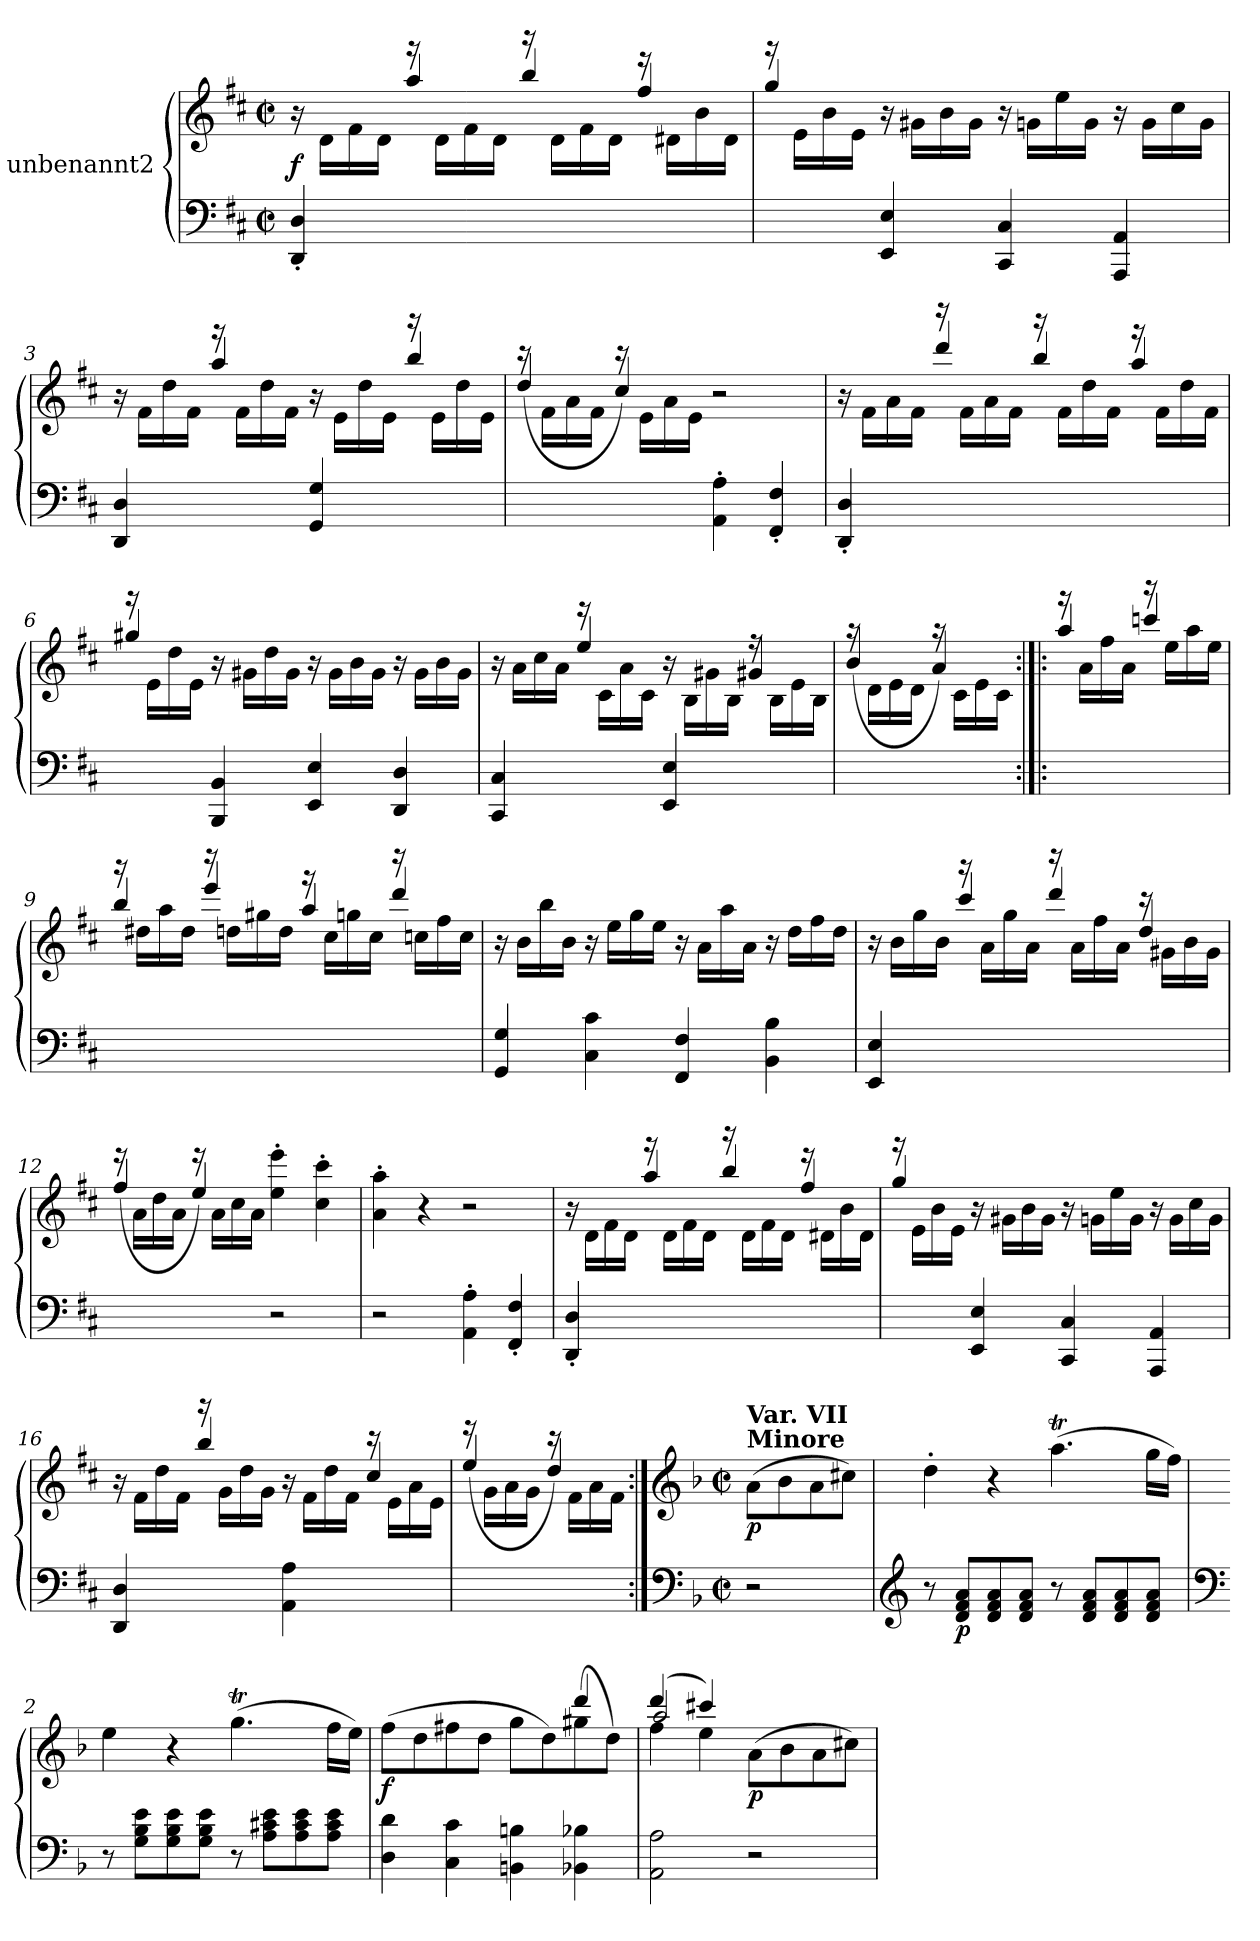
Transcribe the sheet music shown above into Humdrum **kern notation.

**kern	**kern	**dynam
*part1	*part1	*part1
*staff2	*staff1	*staff1/2
*I"unbenannt2	*	*
*clefF4	*clefG2	*
*k[f#c#]	*k[f#c#]	*
*M2/2	*M2/2	*
*met(c|)	*met(c|)	*
=1	=1	=1
*	*^	*
!	!	!	!LO:DY:a=2
4DD/' 4D/'	16r	4ryy	f
.	16d\LL	.	.
.	16f#\	.	.
.	16d\JJ	.	.
2.ryy	16r	4aa/	.
.	16d\LL	.	.
.	16f#\	.	.
.	16d\JJ	.	.
.	16r	4bb/	.
.	16d\LL	.	.
.	16f#\	.	.
.	16d\JJ	.	.
.	16r	4ff#/	.
.	16d#X\LL	.	.
.	16b\	.	.
.	16d#\JJ	.	.
=2	=2	=2	=2
4ryy	16r	4gg/	.
.	16e\LL	.	.
.	16b\	.	.
.	16e\JJ	.	.
4EE/ 4E/	16r	2.ryy	.
.	16g#X\LL	.	.
.	16b\	.	.
.	16g#\JJ	.	.
4CC#/ 4C#/	16r	.	.
.	16gn\LL	.	.
.	16ee\	.	.
.	16g\JJ	.	.
4AAA/ 4AA/	16r	.	.
.	16g\LL	.	.
.	16cc#\	.	.
.	16g\JJ	.	.
=3	=3	=3	=3
4DD/ 4D/	16r	4ryy	.
.	16f#\LL	.	.
.	16dd\	.	.
.	16f#\JJ	.	.
4ryy	16r	4aa/	.
.	16f#\LL	.	.
.	16dd\	.	.
.	16f#\JJ	.	.
4GG/ 4G/	16r	4ryy	.
.	16e\LL	.	.
.	16dd\	.	.
.	16e\JJ	.	.
4ryy	16r	4bb/	.
.	16e\LL	.	.
.	16dd\	.	.
.	16e\JJ	.	.
=4	=4	=4	=4
2ryy	16r	(<4dd/	.
.	16f#\LL	.	.
.	16a\	.	.
.	16f#\JJ	.	.
.	16r	4cc#/)	.
.	16e\LL	.	.
.	16a\	.	.
.	16e\JJ	.	.
4AA\' 4A\'	2r	2ryy	.
4FF#/' 4F#/'	.	.	.
=5	=5	=5	=5
4DD/' 4D/'	16r	4ryy	.
.	16f#\LL	.	.
.	16a\	.	.
.	16f#\JJ	.	.
2.ryy	16r	4ddd/	.
.	16f#\LL	.	.
.	16a\	.	.
.	16f#\JJ	.	.
.	16r	4bb/	.
.	16f#\LL	.	.
.	16dd\	.	.
.	16f#\JJ	.	.
.	16r	4aa/	.
.	16f#\LL	.	.
.	16dd\	.	.
.	16f#\JJ	.	.
=6	=6	=6	=6
4ryy	16r	4gg#X/	.
.	16e\LL	.	.
.	16dd\	.	.
.	16e\JJ	.	.
4BBB/ 4BB/	16r	2.ryy	.
.	16g#X\LL	.	.
.	16dd\	.	.
.	16g#\JJ	.	.
4EE/ 4E/	16r	.	.
.	16g#\LL	.	.
.	16b\	.	.
.	16g#\JJ	.	.
4DD/ 4D/	16r	.	.
.	16g#\LL	.	.
.	16b\	.	.
.	16g#\JJ	.	.
=7	=7	=7	=7
4CC#/ 4C#/	16r	4ryy	.
.	16a\LL	.	.
.	16cc#\	.	.
.	16a\JJ	.	.
4ryy	16r	4ee/	.
.	16c#\LL	.	.
.	16a\	.	.
.	16c#\JJ	.	.
4EE/ 4E/	16r	4ryy	.
.	16B\LL	.	.
.	16g#X\	.	.
.	16B\JJ	.	.
4ryy	16r	4g#X/	.
.	16B\LL	.	.
.	16e\	.	.
.	16B\JJ	.	.
=8	=8	=8	=8
2ryy	16r	(<4b/	.
.	16d\LL	.	.
.	16e\	.	.
.	16d\JJ	.	.
.	16r	4a/)	.
.	16c#\LL	.	.
.	16e\	.	.
.	16c#\JJ	.	.
=8X1:|!|:	=8X1:|!|:	=8X1:|!|:	=8X1:|!|:
2ryy	16r	4aa/	.
.	16a\LL	.	.
.	16ff#\	.	.
.	16a\JJ	.	.
.	16r	4cccn/	.
.	16ee\LL	.	.
.	16aa\	.	.
.	16ee\JJ	.	.
=9	=9	=9	=9
1ryy	16r	4bb/	.
.	16dd#X\LL	.	.
.	16aa\	.	.
.	16dd#\JJ	.	.
.	16r	4eee/	.
.	16ddn\LL	.	.
.	16gg#X\	.	.
.	16dd\JJ	.	.
.	16r	4aa/	.
.	16cc#\LL	.	.
.	16ggn\	.	.
.	16cc#\JJ	.	.
.	16r	4ddd/	.
.	16ccn\LL	.	.
.	16ff#\	.	.
.	16cc\JJ	.	.
*	*v	*v	*
=10	=10	=10
4GG/ 4G/	16r	.
.	16b\LL	.
.	16bb\	.
.	16b\JJ	.
4C#\ 4c#\	16r	.
.	16ee\LL	.
.	16gg\	.
.	16ee\JJ	.
4FF#/ 4F#/	16r	.
.	16a\LL	.
.	16aa\	.
.	16a\JJ	.
4BB\ 4B\	16r	.
.	16dd\LL	.
.	16ff#\	.
.	16dd\JJ	.
=11	=11	=11
*	*^	*
4EE/ 4E/	16r	4ryy	.
.	16b\LL	.	.
.	16gg\	.	.
.	16b\JJ	.	.
2.ryy	16r	4ccc#/	.
.	16a\LL	.	.
.	16gg\	.	.
.	16a\JJ	.	.
.	16r	4ddd/	.
.	16a\LL	.	.
.	16ff#\	.	.
.	16a\JJ	.	.
.	16r	4dd/	.
.	16g#X\LL	.	.
.	16b\	.	.
.	16g#\JJ	.	.
=12	=12	=12	=12
2ryy	16r	(>4ff#/	.
.	16a\LL	.	.
.	16dd\	.	.
.	16a\JJ	.	.
.	16r	4ee/)	.
.	16a\LL	.	.
.	16cc#\	.	.
.	16a\JJ	.	.
2r	4ee\' 4eee\'	2ryy	.
.	4cc#\' 4ccc#\'	.	.
*	*v	*v	*
=13	=13	=13
2r	4a\' 4aa\'	.
.	4r	.
4AA\' 4A\'	2r	.
4FF#/' 4F#/'	.	.
=14	=14	=14
*	*^	*
4DD/' 4D/'	16r	4ryy	.
.	16d\LL	.	.
.	16f#\	.	.
.	16d\JJ	.	.
2.ryy	16r	4aa/	.
.	16d\LL	.	.
.	16f#\	.	.
.	16d\JJ	.	.
.	16r	4bb/	.
.	16d\LL	.	.
.	16f#\	.	.
.	16d\JJ	.	.
.	16r	4ff#/	.
.	16d#X\LL	.	.
.	16b\	.	.
.	16d#\JJ	.	.
=15	=15	=15	=15
4ryy	16r	4gg/	.
.	16e\LL	.	.
.	16b\	.	.
.	16e\JJ	.	.
4EE/ 4E/	16r	2.ryy	.
.	16g#X\LL	.	.
.	16b\	.	.
.	16g#\JJ	.	.
4CC#/ 4C#/	16r	.	.
.	16gn\LL	.	.
.	16ee\	.	.
.	16g\JJ	.	.
4AAA/ 4AA/	16r	.	.
.	16g\LL	.	.
.	16cc#\	.	.
.	16g\JJ	.	.
=16	=16	=16	=16
4DD/ 4D/	16r	4ryy	.
.	16f#\LL	.	.
.	16dd\	.	.
.	16f#\JJ	.	.
4ryy	16r	4bb/	.
.	16g\LL	.	.
.	16dd\	.	.
.	16g\JJ	.	.
4AA\ 4A\	16r	4ryy	.
.	16f#\LL	.	.
.	16dd\	.	.
.	16f#\JJ	.	.
4ryy	16r	4cc#/	.
.	16e\LL	.	.
.	16a\	.	.
.	16e\JJ	.	.
=17	=17	=17	=17
2ryy	16r	(<4ee/	.
.	16g\LL	.	.
.	16a\	.	.
.	16g\JJ	.	.
.	16r	4dd/)	.
.	16f#\LL	.	.
.	16a\	.	.
.	16f#\JJ	.	.
*	*v	*v	*
=:|!	=:|!	=:|!
*clefF4	*clefG2	*
*k[b-]	*k[b-]	*
*M2/2	*M2/2	*
*met(c|)	*met(c|)	*
!	!LO:TX:a:B:t=Minore	!
!	!LO:TX:a:B:t=Var. VII	!
!	!	!LO:DY:b
2r	(>8a\L	p
.	8b-\	.
.	8a\	.
.	8cc#X\J)	.
=1	=1	=1
*clefG2	*	*
8r	4dd'\	.
!	!	!LO:DY:b=2
8d/ 8f/ 8a/L	.	p
8d/ 8f/ 8a/	4r	.
8d/ 8f/ 8a/J	.	.
8r	(>4.aat\	.
8d/ 8f/ 8a/L	.	.
8d/ 8f/ 8a/	.	.
8d/ 8f/ 8a/J	16gg\LL	.
.	16ff\JJ)	.
=2	=2	=2
*clefF4	*	*
8r	4ee\	.
8G\ 8B-\ 8e\L	.	.
8G\ 8B-\ 8e\	4r	.
8G\ 8B-\ 8e\J	.	.
8r	(>4.ggT\	.
8A\ 8c#X\ 8e\L	.	.
8A\ 8c#\ 8e\	.	.
8A\ 8c#\ 8e\J	16ff\LL	.
.	16ee\JJ)	.
=3	=3	=3
*	*^	*
!	!	!	!LO:DY:b
4D\ 4d\	(>8ff\L	2.ryy	f
.	8dd\	.	.
4C\ 4c\	8ff#X\	.	.
.	8dd\J	.	.
4BBn\ 4Bn\	8gg\L	.	.
.	8dd\)	.	.
4BB-X\ 4B-X\	(<8gg#X\	4ddd/	.
.	8dd\J)	.	.
=4	=4	=4	=4
*	*	*^	*
2AA\ 2A\	(>4ddd/	2aa/	4ff\	.
.	4ccc#X/)	.	4ee\	.
!	!	!	!	!LO:DY:b
2r	(>8a\L	2ryy	2ryy	p
.	8b-\	.	.	.
.	8a\	.	.	.
.	8cc#X\J)	.	.	.
*	*v	*v	*v	*
=	=	=
*-	*-	*-
